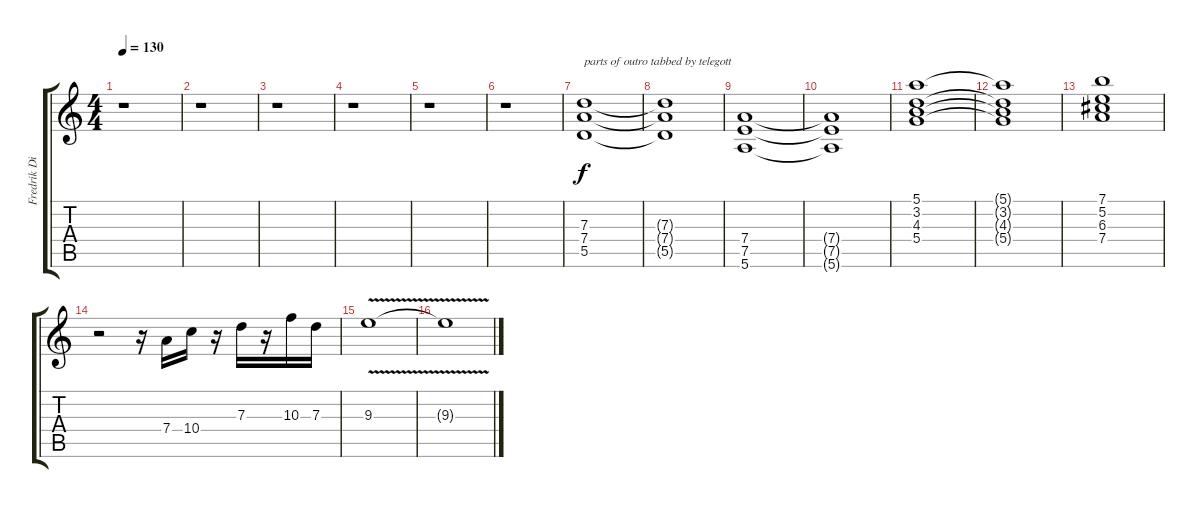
\track ("Fredrik Distortion" "Fredrik Di") {instrument distortionguitar}
\staff {score tabs}
\tuning (E4 B3 G3 D3 A2 E2) {hide}
\ts (4 4)
\tempo 130
\clef g2
\ks c
r.1{dy f} |
r.1 |
r.1 |
r.1 |
r.1 |
r.1 |
(7.3 7.4 5.5).1{txt "parts of outro tabbed by telegott"} |
(7.3{t} 7.4{t} 5.5{t}).1 |
(7.4 7.5 5.6).1 |
(7.4{t} 7.5{t} 5.6{t}).1 |
(5.1 3.2 4.3 5.4).1 |
(5.1{t} 3.2{t} 4.3{t} 5.4{t}).1 |
(7.1 5.2 6.3 7.4).1 |
r.2 r.16 7.4.16 10.4.16 r.16 7.3.16 r.16 10.3.16 7.3.16 |
9.3{v}.1 |
9.3{t}.1
